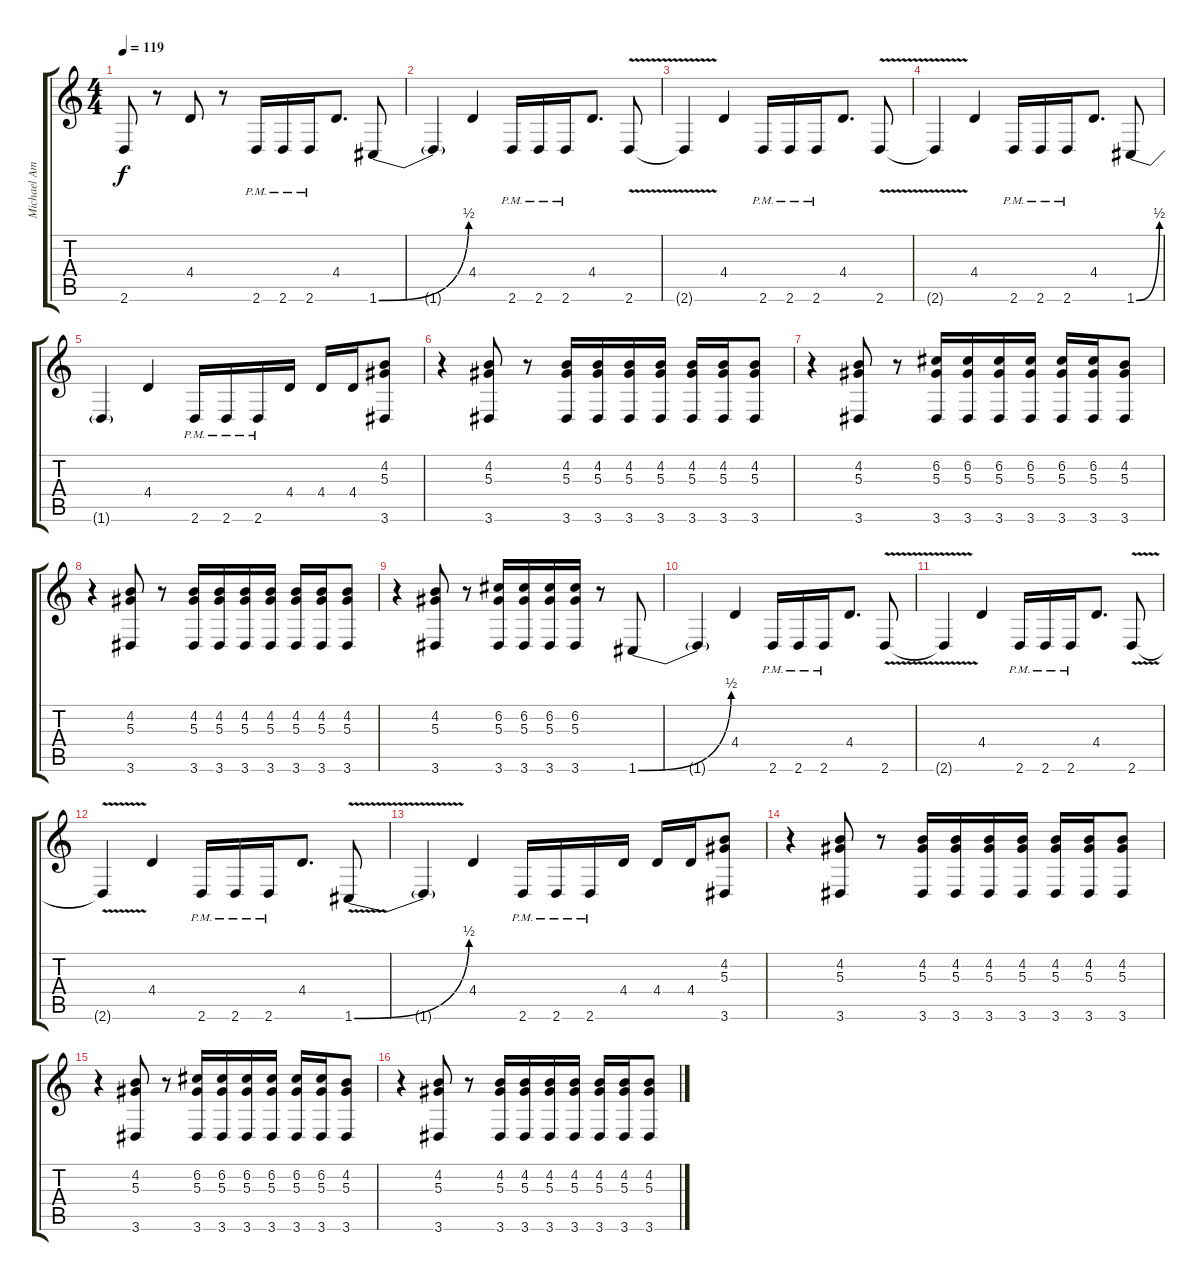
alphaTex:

\track ("Michael Amott (Lead Guitar)" "Michael Am") {instrument distortionguitar}
\staff {score tabs}
\tuning (C4 G3 Eb3 Bb2 F2 C2) {hide}
\ts (4 4)
\tempo 119
\clef g2
\ks c
2.6.8{dy f} r.8 4.4.8 r.8 2.6{pm}.16 2.6{pm}.16 2.6{pm}.16 4.4.8{d} 1.6{be (bend 0 0 60 2)}.8 |
1.6{t}.4 4.4.4 2.6{pm}.16 2.6{pm}.16 2.6{pm}.16 4.4.8{d} 2.6{v}.8 |
2.6{t}.4 4.4.4 2.6{pm}.16 2.6{pm}.16 2.6{pm}.16 4.4.8{d} 2.6{v}.8 |
2.6{t}.4 4.4.4 2.6{pm}.16 2.6{pm}.16 2.6{pm}.16 4.4.8{d} 1.6{be (bend 0 0 60 2)}.8 |
1.6{t}.4 4.4.4 2.6{pm}.16 2.6{pm}.16 2.6{pm}.16 4.4.16 4.4.16 4.4.16 (4.2 5.3 3.6).8 |
r.4 (4.2 5.3 3.6).8 r.8 (4.2 5.3 3.6).16 (4.2 5.3 3.6).16 (4.2 5.3 3.6).16 (4.2 5.3 3.6).16 (4.2 5.3 3.6).16 (4.2 5.3 3.6).16 (4.2 5.3 3.6).8 |
r.4 (4.2 5.3 3.6).8 r.8 (6.2 5.3 3.6).16 (6.2 5.3 3.6).16 (6.2 5.3 3.6).16 (6.2 5.3 3.6).16 (6.2 5.3 3.6).16 (6.2 5.3 3.6).16 (4.2 5.3 3.6).8 |
r.4 (4.2 5.3 3.6).8 r.8 (4.2 5.3 3.6).16 (4.2 5.3 3.6).16 (4.2 5.3 3.6).16 (4.2 5.3 3.6).16 (4.2 5.3 3.6).16 (4.2 5.3 3.6).16 (4.2 5.3 3.6).8 |
r.4 (4.2 5.3 3.6).8 r.8 (6.2 5.3 3.6).16 (6.2 5.3 3.6).16 (6.2 5.3 3.6).16 (6.2 5.3 3.6).16 r.8 1.6{be (bend 0 0 60 2)}.8 |
1.6{t}.4 4.4.4 2.6{pm}.16 2.6{pm}.16 2.6{pm}.16 4.4.8{d} 2.6{v}.8 |
2.6{t}.4 4.4.4 2.6{pm}.16 2.6{pm}.16 2.6{pm}.16 4.4.8{d} 2.6{v}.8 |
2.6{t}.4 4.4.4 2.6{pm}.16 2.6{pm}.16 2.6{pm}.16 4.4.8{d} 1.6{be (bend 0 0 60 2) v}.8 |
1.6{t}.4 4.4.4 2.6{pm}.16 2.6{pm}.16 2.6{pm}.16 4.4.16 4.4.16 4.4.16 (4.2 5.3 3.6).8 |
r.4 (4.2 5.3 3.6).8 r.8 (4.2 5.3 3.6).16 (4.2 5.3 3.6).16 (4.2 5.3 3.6).16 (4.2 5.3 3.6).16 (4.2 5.3 3.6).16 (4.2 5.3 3.6).16 (4.2 5.3 3.6).8 |
r.4 (4.2 5.3 3.6).8 r.8 (6.2 5.3 3.6).16 (6.2 5.3 3.6).16 (6.2 5.3 3.6).16 (6.2 5.3 3.6).16 (6.2 5.3 3.6).16 (6.2 5.3 3.6).16 (4.2 5.3 3.6).8 |
r.4 (4.2 5.3 3.6).8 r.8 (4.2 5.3 3.6).16 (4.2 5.3 3.6).16 (4.2 5.3 3.6).16 (4.2 5.3 3.6).16 (4.2 5.3 3.6).16 (4.2 5.3 3.6).16 (4.2 5.3 3.6).8
